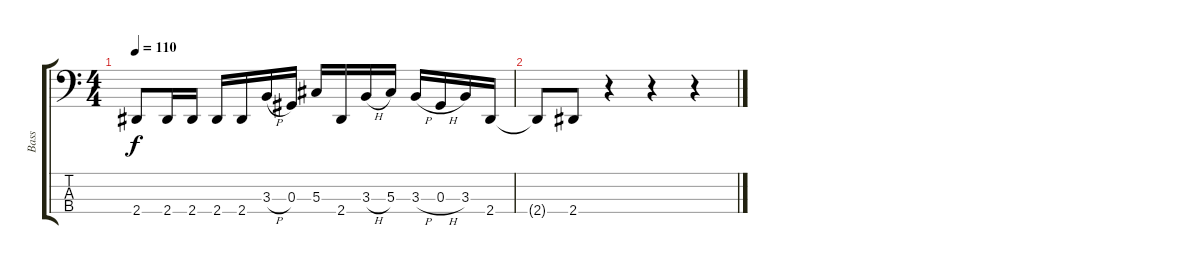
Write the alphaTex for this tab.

\track ("Bass" "Bass") {instrument electricbasspick}
\staff {score tabs}
\tuning (Gb2 Db2 Ab1 Db1) {hide}
\ts (4 4)
\tempo 110
\clef f4
\ks c
2.4.8{dy f} 2.4.16 2.4.16 2.4.16 2.4.16 3.3{h}.16 0.3.16 5.3.16 2.4.16 3.3{h}.16 5.3.16 3.3{h}.16 0.3{h}.16 3.3.16 2.4.16 |
2.4{t}.8 2.4.8 r.4 r.4 r.4
